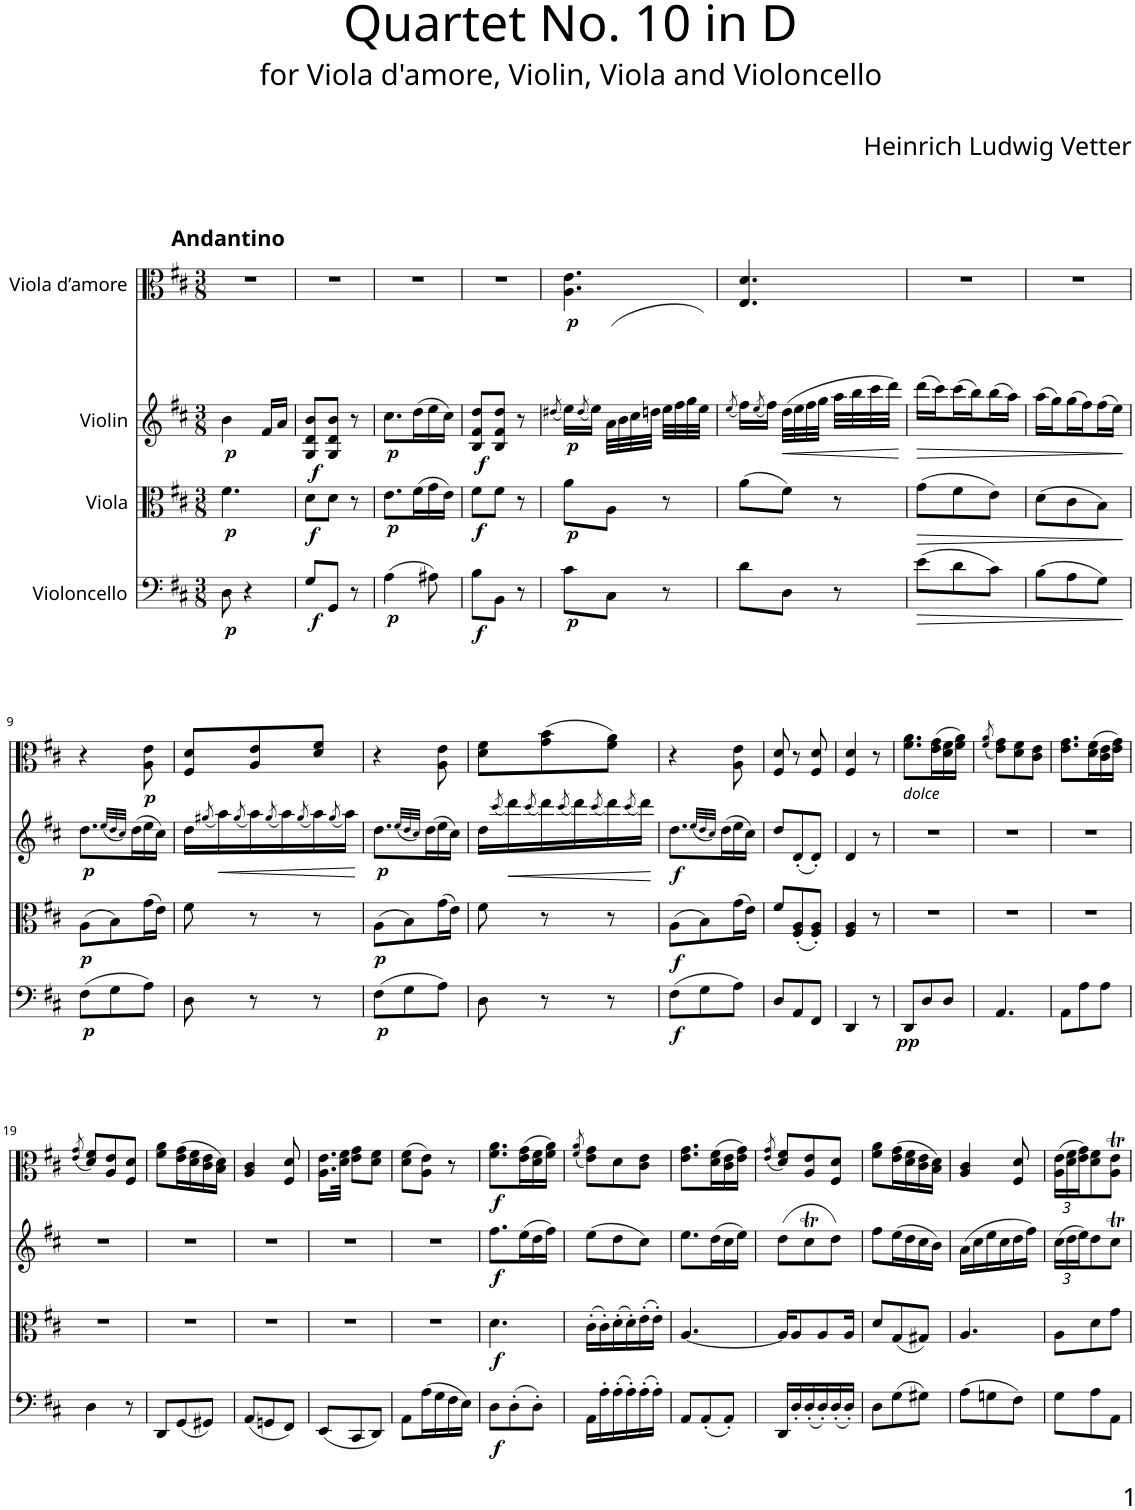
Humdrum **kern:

**kern	**dynam	**kern	**dynam	**kern	**dynam	**kern	**dynam
*part4	*part4	*part3	*part3	*part2	*part2	*part1	*part1
*staff4	*staff4	*staff3	*staff3	*staff2	*staff2	*staff1	*staff1
*I"Violoncello	*	*I"Viola	*	*I"Violin	*	*I"Viola d’amore	*
*I'Vc	*	*I'Vla	*	*I'Vln	*	*	*
*clefF4	*	*clefC3	*	*clefG2	*	*clefC3	*
*k[f#c#]	*	*k[f#c#]	*	*k[f#c#]	*	*k[f#c#]	*
*M3/8	*	*M3/8	*	*M3/8	*	*M3/8	*
=1	=1	=1	=1	=1	=1	=1	=1
!	!	!	!	!	!	!LO:TX:a:B:t=Andantino	!
!	!LO:DY:b	!	!LO:DY:b	!	!LO:DY:b	!	!
8D\	p	4.f#\	p	4b\	p	4.r	.
4r	.	.	.	.	.	.	.
.	.	.	.	16f#/LL	.	.	.
.	.	.	.	16a/JJ	.	.	.
=2	=2	=2	=2	=2	=2	=2	=2
!	!LO:DY:b	!	!LO:DY:b	!	!LO:DY:b	!	!
8G/L	f	8d\L	f	8G/ 8d/ 8b/L	f	4.r	.
8GG/J	.	8d\J	.	8G/ 8d/ 8b/J	.	.	.
8r	.	8r	.	8r	.	.	.
=3	=3	=3	=3	=3	=3	=3	=3
!	!LO:DY:b	!	!LO:DY:b	!	!LO:DY:b	!	!
(4A\	p	8.e\L	p	8.cc#\L	p	4.r	.
.	.	(16f#\L	.	(16dd\L	.	.	.
8A#X\)	.	16g\	.	16ee\	.	.	.
.	.	16e\JJ)	.	16cc#\JJ)	.	.	.
=4	=4	=4	=4	=4	=4	=4	=4
!	!LO:DY:b	!	!LO:DY:b	!	!LO:DY:b	!	!
8B\L	f	8f#\L	f	8B/ 8f#/ 8dd/L	f	4.r	.
8BB\J	.	8f#\J	.	8B/ 8f#/ 8dd/J	.	.	.
8r	.	8r	.	8r	.	.	.
=5	=5	=5	=5	=5	=5	=5	=5
.	.	.	.	(8qdd#X/	.	.	.
!	!LO:DY:b	!	!LO:DY:b	!	!LO:DY:b	!	!LO:DY:b
8c#\L	p	8a\L	p	16ee\LL)	p	4.A\ 4.e\	p
.	.	.	.	(8qdd#/	.	.	.
.	.	.	.	16ee\JJ)	.	.	.
8C#\J	.	8A\J	.	(32a\LLL	.	.	.
.	.	.	.	32b\	.	.	.
.	.	.	.	32cc#\	.	.	.
.	.	.	.	32ddn\JJJ	.	.	.
8r	.	8r	.	32ee\LLL	.	.	.
.	.	.	.	32ff#\	.	.	.
.	.	.	.	32gg\	.	.	.
.	.	.	.	32ee\JJJ)	.	.	.
=6	=6	=6	=6	=6	=6	=6	=6
.	.	.	.	(8qee/	.	.	.
8d\L	.	(8a\L	.	16ff#\LL)	.	4.E/ 4.d/	.
.	.	.	.	(8qee/	.	.	.
.	.	.	.	16ff#\JJ)	.	.	.
!	!	!	!	!	!LO:HP:b	!	!
8D\J	.	8f#\J)	.	(32dd\LLL	<	.	.
.	.	.	.	32ee\	.	.	.
.	.	.	.	32ff#\	.	.	.
.	.	.	.	32gg\JJJ	.	.	.
8r	.	8r	.	32aa\LLL	.	.	.
.	.	.	.	32bb\	.	.	.
.	.	.	.	32ccc#\	.	.	.
.	.	.	.	32ddd\JJJ)	.	.	.
.	.	.	.	.	[	.	.
=7	=7	=7	=7	=7	=7	=7	=7
!	!LO:HP:b	!	!LO:HP:b	!	!LO:HP:b	!	!
(8e\L	>	(8g\L	>	(16ddd\LL	>	4.r	.
.	.	.	.	16ccc#\J)	.	.	.
8d\	.	8f#\	.	(16ccc#\L	.	.	.
.	.	.	.	16bb\J)	.	.	.
8c#\J)	.	8e\J)	.	(16bb\L	.	.	.
.	.	.	.	16aa\JJ)	.	.	.
=8	=8	=8	=8	=8	=8	=8	=8
(8B\L	.	(8d\L	.	(16aa\LL	.	4.r	.
.	.	.	.	16gg\J)	.	.	.
8A\	.	8c#\	.	(16gg\L	.	.	.
.	.	.	.	16ff#\J)	.	.	.
8G\J)	.	8B\J)	.	(16ff#\L	.	.	.
.	.	.	.	16ee\JJ)	.	.	.
.	]	.	]	.	]	.	.
!!LO:LB:g=z
=9	=9	=9	=9	=9	=9	=9	=9
!	!LO:DY:b	!	!LO:DY:b	!	!LO:DY:b	!	!
(8F#\L	p	(8A\L	p	8.dd\L	p	4r	.
8G\	.	8B\)	.	.	.	.	.
.	.	.	.	(32qee/LLL	.	.	.
.	.	.	.	32qdd/	.	.	.
.	.	.	.	32qcc#/JJJ)	.	.	.
.	.	.	.	(16dd\L	.	.	.
!	!	!	!	!	!	!	!LO:DY:b
8A\J)	.	(16g\L	.	16ee\	.	8A\ 8e\	p
.	.	16e\JJ)	.	16cc#\JJ)	.	.	.
=10	=10	=10	=10	=10	=10	=10	=10
8D\	.	8f#\	.	16dd\LL	.	8F#/ 8d/L	.
.	.	.	.	(8qgg#X/	.	.	.
.	.	.	.	16aa\)	.	.	.
.	.	.	.	(8qgg#/	.	.	.
8r	.	8r	.	16aa\)	.	8A/ 8e/	.
.	.	.	.	(8qgg#/	.	.	.
.	.	.	.	16aa\)	.	.	.
.	.	.	.	(8qgg#/	.	.	.
8r	.	8r	.	16aa\)	.	8d/ 8f#/J	.
.	.	.	.	(8qgg#/	.	.	.
.	.	.	.	16aa\JJ)	.	.	.
=11	=11	=11	=11	=11	=11	=11	=11
!	!LO:DY:b	!	!LO:DY:b	!	!LO:DY:b	!	!
(8F#\L	p	(8A\L	p	8.dd\L	p	4r	.
8G\	.	8B\)	.	.	.	.	.
.	.	.	.	(32qee/LLL	.	.	.
.	.	.	.	32qdd/	.	.	.
.	.	.	.	32qcc#/JJJ)	.	.	.
.	.	.	.	(16dd\L	.	.	.
8A\J)	.	(16g\L	.	16ee\	.	8A\ 8e\	.
.	.	16e\JJ)	.	16cc#\JJ)	.	.	.
=12	=12	=12	=12	=12	=12	=12	=12
8D\	.	8f#\	.	16dd\LL	.	8d\ 8f#\L	.
.	.	.	.	(8qccc#/	.	.	.
.	.	.	.	16ddd\)	.	.	.
.	.	.	.	(8qccc#/	.	.	.
8r	.	8r	.	16ddd\)	.	(8g\ 8b\	.
.	.	.	.	(8qccc#/	.	.	.
.	.	.	.	16ddd\)	.	.	.
.	.	.	.	(8qccc#/	.	.	.
8r	.	8r	.	16ddd\)	.	8f#\ 8a\J)	.
.	.	.	.	(8qccc#/	.	.	.
.	.	.	.	16ddd\JJ)	.	.	.
=13	=13	=13	=13	=13	=13	=13	=13
!	!LO:DY:b	!	!LO:DY:b	!	!LO:DY:b	!	!
(8F#\L	f	(8A\L	f	8.dd\L	f	4r	.
8G\	.	8B\)	.	.	.	.	.
.	.	.	.	(32qee/LLL	.	.	.
.	.	.	.	32qdd/	.	.	.
.	.	.	.	32qcc#/JJJ)	.	.	.
.	.	.	.	(16dd\L	.	.	.
8A\J)	.	(16g\L	.	16ee\	.	8A\ 8e\	.
.	.	16e\JJ)	.	16cc#\JJ)	.	.	.
=14	=14	=14	=14	=14	=14	=14	=14
8D/L	.	8f#/L	.	8dd/L	.	8F#/ 8d/	.
8AA/	.	(8F#/' 8A/'	.	(8d'/	.	8r	.
8FF#/J	.	8F#/' 8A/'J)	.	8d'/J)	.	8F#/ 8d/	.
=15	=15	=15	=15	=15	=15	=15	=15
4DD/	.	4F#/ 4A/	.	4d/	.	4F#/ 4d/	.
8r	.	8r	.	8r	.	8r	.
=16	=16	=16	=16	=16	=16	=16	=16
!	!	!	!	!	!	!LO:TX:b:i:t=dolce	!
!	!LO:DY:b	!	!	!	!	!	!
8DD/L	pp	4.r	.	4.r	.	8.f#\ 8.a\L	.
8D/	.	.	.	.	.	.	.
.	.	.	.	.	.	(16e\ 16g\L	.
8D/J	.	.	.	.	.	16d\ 16f#\	.
.	.	.	.	.	.	16f#\ 16a\JJ)	.
=17	=17	=17	=17	=17	=17	=17	=17
.	.	.	.	.	.	(8qf#/ 8qa/	.
4.AA/	.	4.r	.	4.r	.	8e\ 8g\L)	.
.	.	.	.	.	.	8d\ 8f#\	.
.	.	.	.	.	.	8c#\ 8e\J	.
=18	=18	=18	=18	=18	=18	=18	=18
8AA\L	.	4.r	.	4.r	.	8.e\ 8.g\L	.
8A\	.	.	.	.	.	.	.
.	.	.	.	.	.	(16d\ 16f#\L	.
8A\J	.	.	.	.	.	16c#\ 16e\	.
.	.	.	.	.	.	16e\ 16g\JJ)	.
!!LO:LB:g=z
=19	=19	=19	=19	=19	=19	=19	=19
.	.	.	.	.	.	(8qe/ 8qg/	.
4D\	.	4.r	.	4.r	.	8d/ 8f#/L)	.
.	.	.	.	.	.	8A/ 8e/	.
8r	.	.	.	.	.	8F#/ 8d/J	.
=20	=20	=20	=20	=20	=20	=20	=20
8DD/L	.	4.r	.	4.r	.	8f#\ 8a\L	.
(8GG/	.	.	.	.	.	(16e\ 16g\L	.
.	.	.	.	.	.	16d\ 16f#\	.
8GG#X/J)	.	.	.	.	.	16c#\ 16e\	.
.	.	.	.	.	.	16B\ 16d\JJ)	.
=21	=21	=21	=21	=21	=21	=21	=21
(8AA/L	.	4.r	.	4.r	.	4A/ 4c#/	.
8GGn/	.	.	.	.	.	.	.
8FF#/J)	.	.	.	.	.	8F#/ 8d/	.
=22	=22	=22	=22	=22	=22	=22	=22
(8EE/L	.	4.r	.	4.r	.	16.A\ 16.e\LL	.
.	.	.	.	.	.	32d\ 32f#\JJk	.
8CC#/	.	.	.	.	.	8e\ 8g\L	.
8DD/J)	.	.	.	.	.	8d\ 8f#\J	.
=23	=23	=23	=23	=23	=23	=23	=23
8AA\L	.	4.r	.	4.r	.	(8d\ 8f#\L	.
(16A\L	.	.	.	.	.	8A\ 8e\J)	.
16G\	.	.	.	.	.	.	.
16F#\	.	.	.	.	.	8r	.
16E\JJ)	.	.	.	.	.	.	.
=24	=24	=24	=24	=24	=24	=24	=24
!	!LO:DY:b	!	!LO:DY:b	!	!LO:DY:b	!	!LO:DY:b
8D\L	f	4.d\	f	8.ff#\L	f	8.f#\ 8.a\L	f
(8D'\	.	.	.	.	.	.	.
.	.	.	.	(16ee\L	.	(16e\ 16g\L	.
8D'\J)	.	.	.	16dd\	.	16d\ 16f#\	.
.	.	.	.	16ff#\JJ)	.	16f#\ 16a\JJ)	.
=25	=25	=25	=25	=25	=25	=25	=25
.	.	.	.	.	.	(8qf#/ 8qa/	.
16AA\LL	.	(16c#'\LL	.	(8ee\L	.	8e\ 8g\L)	.
16A'\	.	16c#'\)	.	.	.	.	.
(16A'\	.	(16d'\	.	8dd\	.	8d\	.
16A'\)	.	16d'\)	.	.	.	.	.
(16A'\	.	(16e'\	.	8cc#\J)	.	8c#\ 8e\J	.
16A'\JJ)	.	16e'\JJ)	.	.	.	.	.
=26	=26	=26	=26	=26	=26	=26	=26
8AA/L	.	[4.A/	.	8.ee\L	.	8.e\ 8.g\L	.
(8AA'/	.	.	.	.	.	.	.
.	.	.	.	(16dd\L	.	(16d\ 16f#\L	.
8AA'/J)	.	.	.	16cc#\	.	16c#\ 16e\	.
.	.	.	.	16ee\JJ)	.	16e\ 16g\JJ)	.
=27	=27	=27	=27	=27	=27	=27	=27
.	.	.	.	.	.	(8qe/ 8qg/	.
16DD/LL	.	16A/KL]	.	(8dd\L	.	8d/ 8f#/L)	.
16D'/	.	8A/	.	.	.	.	.
(16D'/	.	.	.	8cc#t\	.	8A/ 8e/	.
16D'/)	.	8A/	.	.	.	.	.
(16D'/	.	.	.	8dd\J)	.	8F#/ 8d/J	.
16D'/JJ)	.	16A/Jk	.	.	.	.	.
=28	=28	=28	=28	=28	=28	=28	=28
8D\L	.	8d/L	.	8ff#\L	.	8f#\ 8a\L	.
(8G\	.	(8G/	.	(16ee\L	.	(16e\ 16g\L	.
.	.	.	.	16dd\	.	16d\ 16f#\	.
8G#X\J)	.	8G#X/J)	.	16cc#\	.	16c#\ 16e\	.
.	.	.	.	16b\JJ)	.	16B\ 16d\JJ)	.
=29	=29	=29	=29	=29	=29	=29	=29
(8A\L	.	4.A/	.	(16a\LL	.	4A/ 4c#/	.
.	.	.	.	16cc#\	.	.	.
8Gn\	.	.	.	16ee\	.	.	.
.	.	.	.	16cc#\	.	.	.
8F#\J)	.	.	.	16dd\	.	8F#/ 8d/	.
.	.	.	.	16ff#\JJ)	.	.	.
=30	=30	=30	=30	=30	=30	=30	=30
*	*	*	*	*Xbrackettup	*	*Xbrackettup	*
8G\L	.	8A\L	.	(24cc#\LL	.	(24A\ 24e\LL	.
.	.	.	.	24dd\	.	24d\ 24f#\	.
.	.	.	.	24ee\J)	.	24e\ 24g\J)	.
8A\	.	8d\	.	8dd\	.	8d\ 8f#\	.
8AA\J	.	8g\J	.	8cc#t\J	.	8A\T 8e\TJ	.
=	=	=	=	=	=	=	=
*-	*-	*-	*-	*-	*-	*-	*-
